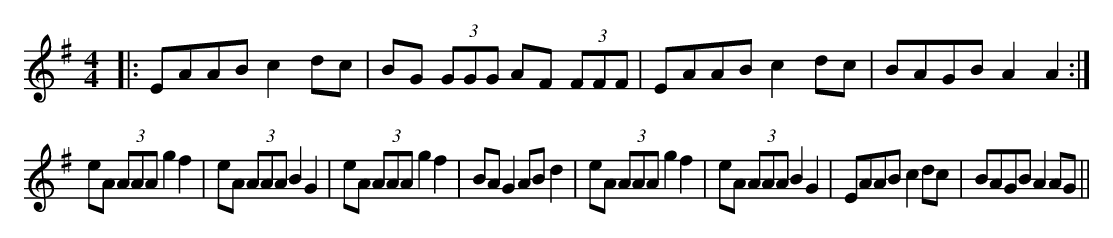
X:1
M:4/4
K:Emin
|:EAAB c2 dc|BG (3GGG AF (3FFF|EAAB c2 dc|BAGB A2 A2:|
eA (3AAA g2 f2|eA (3AAA B2 G2|eA (3AAA g2 f2|BA G2 AB d2|eA (3AAA g2 f2|eA (3AAA B2 G2|EAAB c2 dc|BAGB A2 AG||
